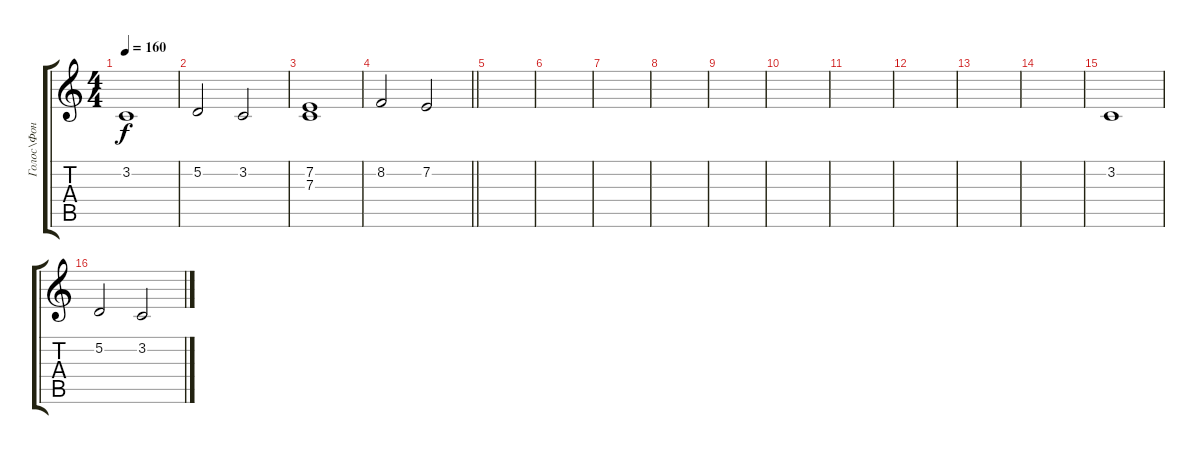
\track ("Голос\\Фон" "Голос\\Фон") {instrument stringensemble1}
\staff {score tabs}
\tuning (D4 A3 F3 C3 G2 C2) {hide}
\ts (4 4)
\tempo 160
\clef g2
\ks c
3.2.1{dy f} |
5.2.2 3.2.2 |
(7.2 7.3).1 |
\barLineRight lightlight
8.2.2 7.2.2 |
|
|
|
|
|
|
|
|
|
|
3.2.1{volume 9} |
5.2.2 3.2.2
